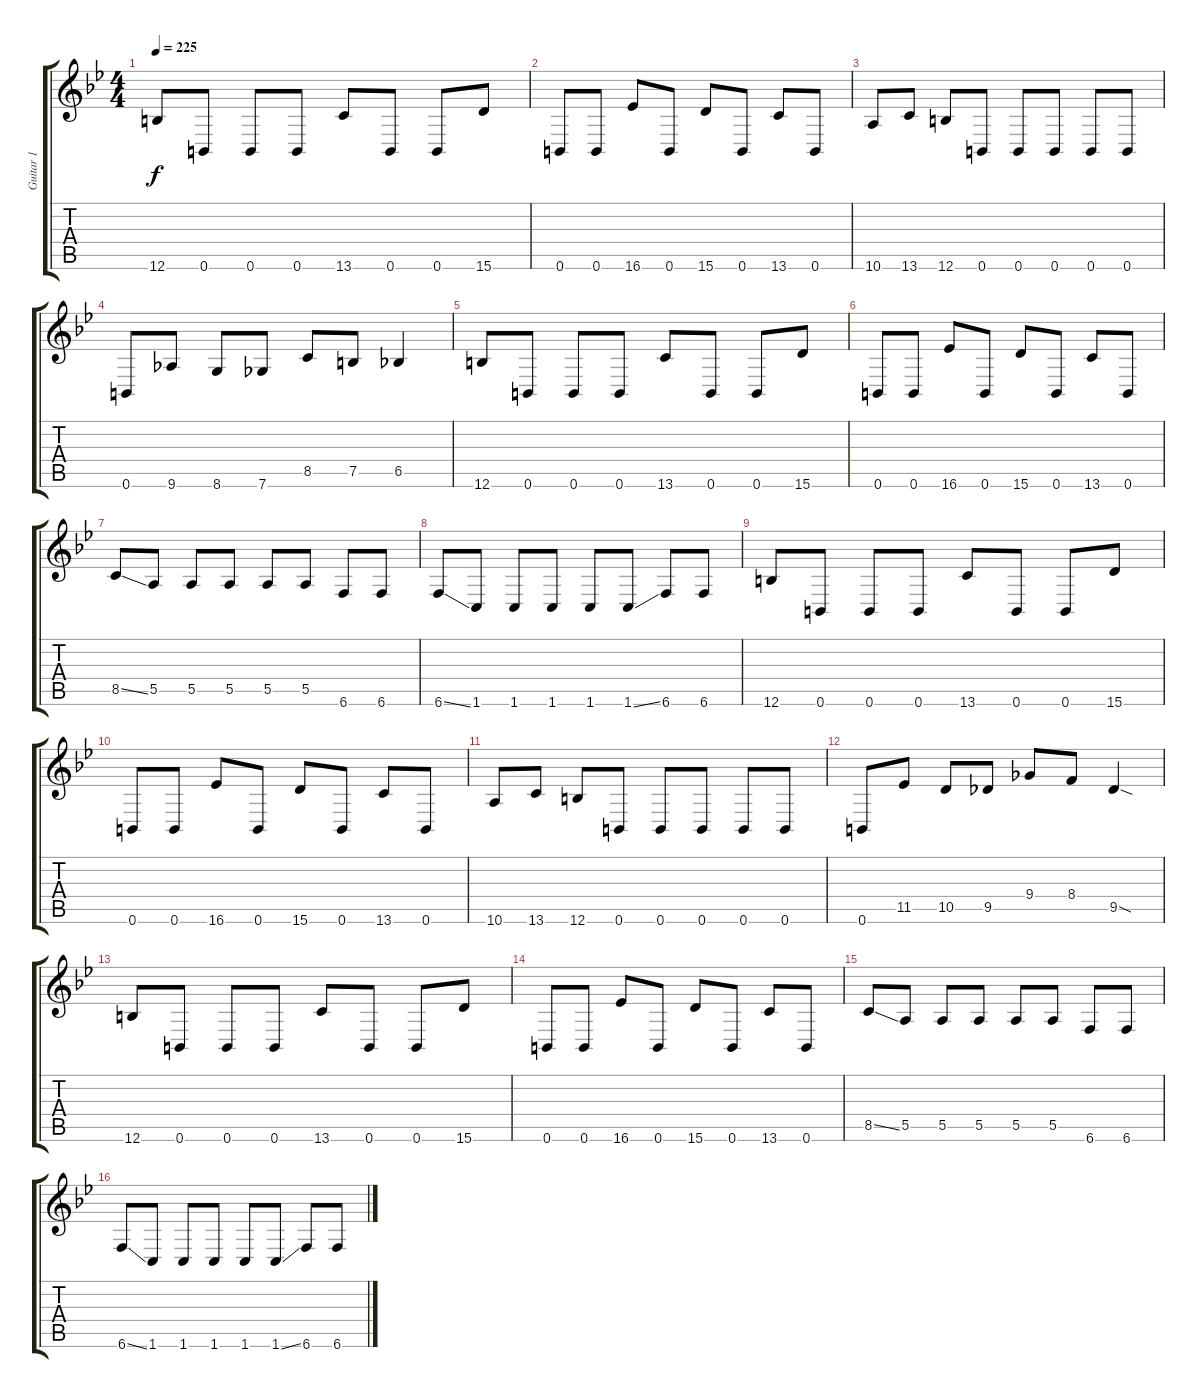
\track ("Guitar 1" "Guitar 1") {instrument distortionguitar}
\staff {score tabs}
\tuning (B3 Gb3 D3 A2 E2 B1) {hide}
\ts (4 4)
\tempo 225
\clef g2
\ks bb
12.6.8{dy f} 0.6.8 0.6.8 0.6.8 13.6.8 0.6.8 0.6.8 15.6.8 |
0.6.8 0.6.8 16.6.8 0.6.8 15.6.8 0.6.8 13.6.8 0.6.8 |
10.6.8 13.6.8 12.6.8 0.6.8 0.6.8 0.6.8 0.6.8 0.6.8 |
0.6.8 9.6.8 8.6.8 7.6.8 8.5.8 7.5.8 6.5.4 |
12.6.8 0.6.8 0.6.8 0.6.8 13.6.8 0.6.8 0.6.8 15.6.8 |
0.6.8 0.6.8 16.6.8 0.6.8 15.6.8 0.6.8 13.6.8 0.6.8 |
8.5{ss}.8 5.5.8 5.5.8 5.5.8 5.5.8 5.5.8 6.6.8 6.6.8 |
6.6{ss}.8 1.6.8 1.6.8 1.6.8 1.6.8 1.6{ss}.8 6.6.8 6.6.8 |
12.6.8 0.6.8 0.6.8 0.6.8 13.6.8 0.6.8 0.6.8 15.6.8 |
0.6.8 0.6.8 16.6.8 0.6.8 15.6.8 0.6.8 13.6.8 0.6.8 |
10.6.8 13.6.8 12.6.8 0.6.8 0.6.8 0.6.8 0.6.8 0.6.8 |
0.6.8 11.5.8 10.5.8 9.5.8 9.4.8 8.4.8 9.5{sod}.4 |
12.6.8 0.6.8 0.6.8 0.6.8 13.6.8 0.6.8 0.6.8 15.6.8 |
0.6.8 0.6.8 16.6.8 0.6.8 15.6.8 0.6.8 13.6.8 0.6.8 |
8.5{ss}.8 5.5.8 5.5.8 5.5.8 5.5.8 5.5.8 6.6.8 6.6.8 |
6.6{ss}.8 1.6.8 1.6.8 1.6.8 1.6.8 1.6{ss}.8 6.6.8 6.6.8
